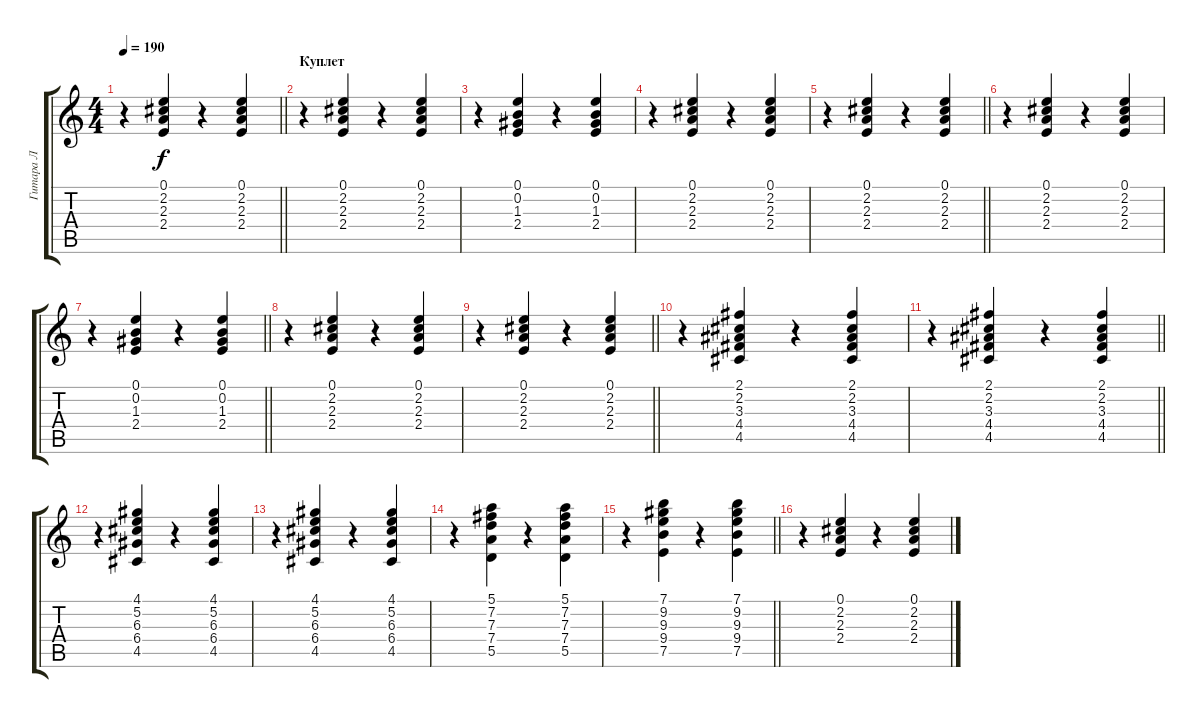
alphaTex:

\track ("Гитара Л" "Гитара Л") {instrument overdrivenguitar}
\staff {score tabs}
\tuning (E4 B3 G3 D3 A2 E2) {hide}
\ts (4 4)
\tempo 190
\clef g2
\barLineRight lightlight
\ks c
r.4{dy f} (0.1 2.2 2.3 2.4).4 r.4 (0.1 2.2 2.3 2.4).4 |
\section ("" "Куплет")
r.4 (0.1 2.2 2.3 2.4).4 r.4 (0.1 2.2 2.3 2.4).4 |
r.4 (0.1 0.2 1.3 2.4).4 r.4 (0.1 0.2 1.3 2.4).4 |
r.4 (0.1 2.2 2.3 2.4).4 r.4 (0.1 2.2 2.3 2.4).4 |
\barLineRight lightlight
r.4 (0.1 2.2 2.3 2.4).4 r.4 (0.1 2.2 2.3 2.4).4 |
r.4 (0.1 2.2 2.3 2.4).4 r.4 (0.1 2.2 2.3 2.4).4 |
\barLineRight lightlight
r.4 (0.1 0.2 1.3 2.4).4 r.4 (0.1 0.2 1.3 2.4).4 |
r.4 (0.1 2.2 2.3 2.4).4 r.4 (0.1 2.2 2.3 2.4).4 |
\barLineRight lightlight
r.4 (0.1 2.2 2.3 2.4).4 r.4 (0.1 2.2 2.3 2.4).4 |
\section ("" " ")
r.4 (2.1 2.2 3.3 4.4 4.5).4 r.4 (2.1 2.2 3.3 4.4 4.5).4 |
\barLineRight lightlight
r.4 (2.1 2.2 3.3 4.4 4.5).4 r.4 (2.1 2.2 3.3 4.4 4.5).4 |
r.4 (4.1 5.2 6.3 6.4 4.5).4 r.4 (4.1 5.2 6.3 6.4 4.5).4 |
r.4 (4.1 5.2 6.3 6.4 4.5).4 r.4 (4.1 5.2 6.3 6.4 4.5).4 |
r.4 (5.1 7.2 7.3 7.4 5.5).4 r.4 (5.1 7.2 7.3 7.4 5.5).4 |
\barLineRight lightlight
r.4 (7.1 9.2 9.3 9.4 7.5).4 r.4 (7.1 9.2 9.3 9.4 7.5).4 |
r.4 (0.1 2.2 2.3 2.4).4 r.4 (0.1 2.2 2.3 2.4).4
